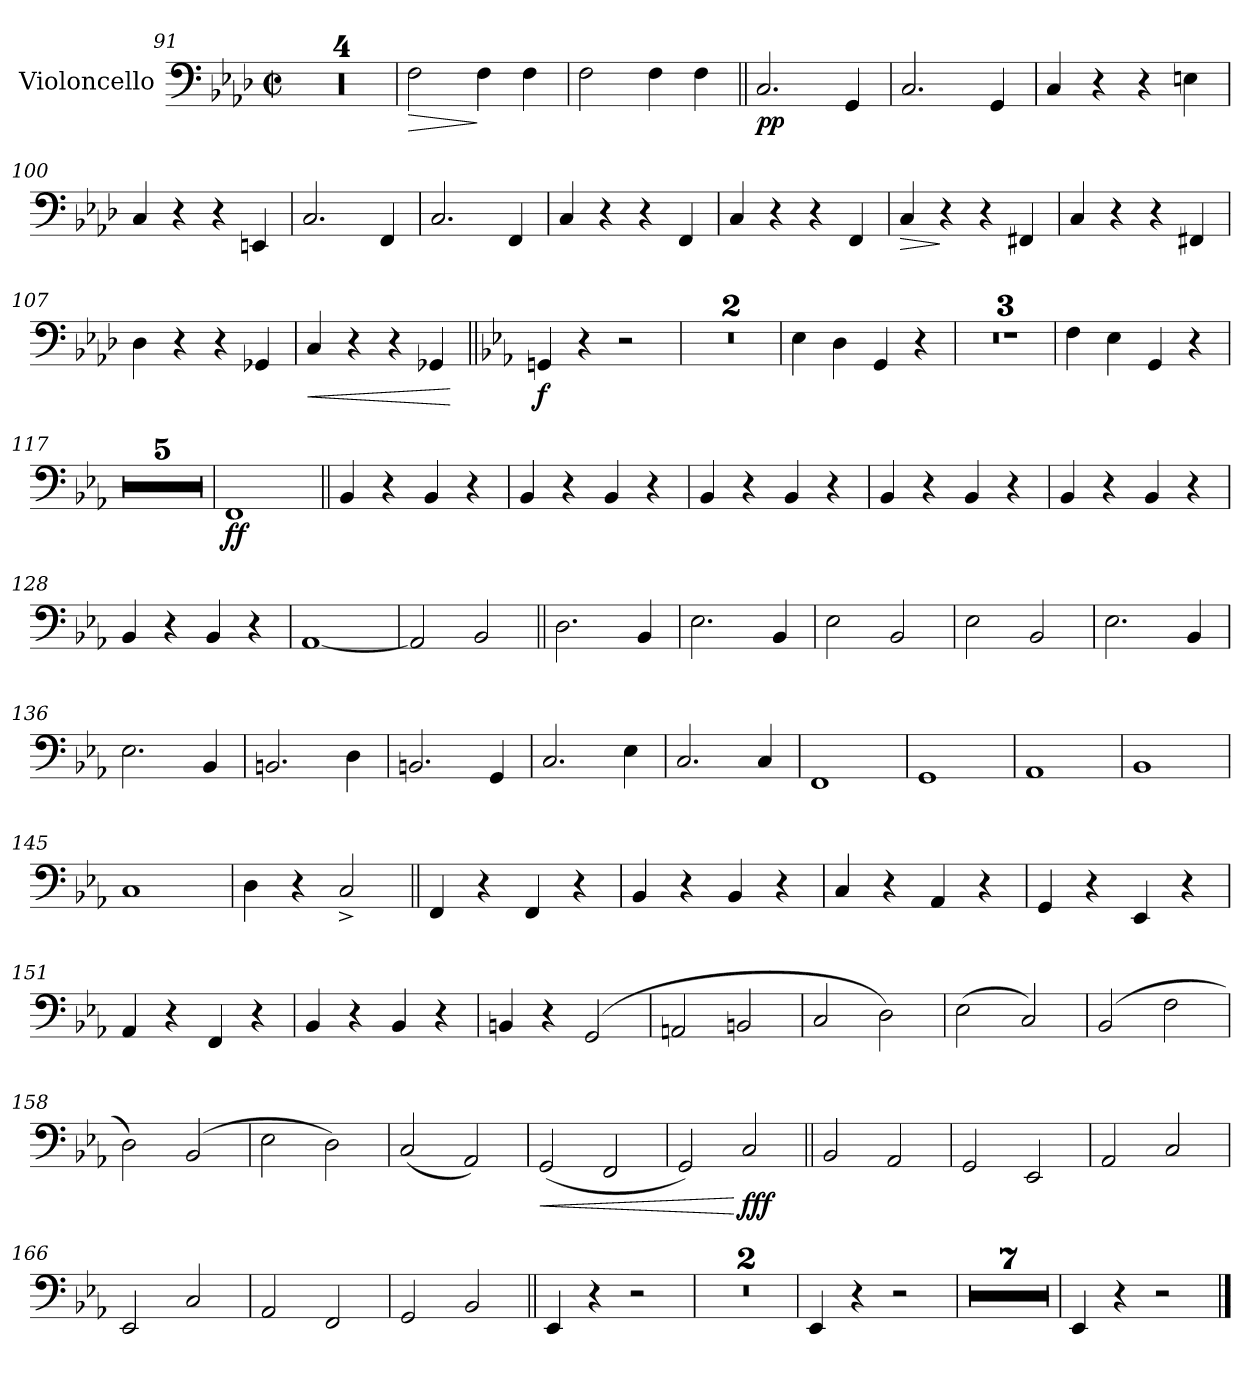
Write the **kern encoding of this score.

**kern	**dynam
*part1	*part1
*staff1	*staff1
*I"Violoncello	*
*I'Vc.	*
*clefF4	*
*k[b-e-a-d-]	*
*M2/2	*
*met(c|)	*
=91	=91
1r	.
=92	=92
1r	.
=93	=93
1r	.
=94	=94
1r	.
=95	=95
!	!LO:HP:b
2F\	>
4F\	]
4F\	.
=96	=96
2F\	.
4F\	.
4F\	.
=97||	=97||
!	!LO:DY:b
2.C/	pp
4GG/	.
=98	=98
2.C/	.
4GG/	.
=99	=99
4C/	.
4r	.
4r	.
4En\	.
=100	=100
4C/	.
4r	.
4r	.
4EEn/	.
=101	=101
2.C/	.
4FF/	.
=102	=102
2.C/	.
4FF/	.
=103	=103
4C/	.
4r	.
4r	.
4FF/	.
!!LO:PB:g=z
=104	=104
4C/	.
4r	.
4r	.
4FF/	.
=105	=105
!	!LO:HP:b
4C/	>
4r	]
4r	.
4FF#X/	.
=106	=106
4C/	.
4r	.
4r	.
4FF#X/	.
=107	=107
4D-\	.
4r	.
4r	.
4GG-X/	.
=108	=108
!	!LO:HP:b
4C/	<
4r	.
4r	.
4GG-X/	.
.	[
=109||	=109||
*k[b-e-a-]	*
!	!LO:DY:b
4GGn/	f
4r	.
2r	.
=110	=110
1r	.
=111	=111
1r	.
=112	=112
4E-\	.
4D\	.
4GG/	.
4r	.
=113	=113
1r	.
=114	=114
1r	.
=115	=115
1r	.
=116	=116
4F\	.
4E-\	.
4GG/	.
4r	.
!!LO:LB:g=z
=117	=117
1r	.
=118	=118
1r	.
=119	=119
1r	.
=120	=120
1r	.
=121	=121
1r	.
=122	=122
!	!LO:DY:b
1FF	ff
=123||	=123||
4BB-/	.
4r	.
4BB-/	.
4r	.
=124	=124
4BB-/	.
4r	.
4BB-/	.
4r	.
=125	=125
4BB-/	.
4r	.
4BB-/	.
4r	.
=126	=126
4BB-/	.
4r	.
4BB-/	.
4r	.
=127	=127
4BB-/	.
4r	.
4BB-/	.
4r	.
=128	=128
4BB-/	.
4r	.
4BB-/	.
4r	.
=129	=129
[1AA-	.
=130	=130
2AA-/]	.
2BB-/	.
=131||	=131||
2.D\	.
4BB-/	.
=132	=132
2.E-\	.
4BB-/	.
!!LO:LB:g=z
=133	=133
2E-\	.
2BB-/	.
=134	=134
2E-\	.
2BB-/	.
=135	=135
2.E-\	.
4BB-/	.
=136	=136
2.E-\	.
4BB-/	.
=137	=137
2.BBn/	.
4D\	.
=138	=138
2.BBn/	.
4GG/	.
=139	=139
2.C/	.
4E-\	.
=140	=140
2.C/	.
4C/	.
=141	=141
1FF	.
=142	=142
1GG	.
=143	=143
1AA-	.
=144	=144
1BB-	.
=145	=145
1C	.
=146	=146
4D\	.
4r	.
2C^/	.
!!LO:LB:g=z
=147||	=147||
4FF/	.
4r	.
4FF/	.
4r	.
=148	=148
4BB-/	.
4r	.
4BB-/	.
4r	.
=149	=149
4C/	.
4r	.
4AA-/	.
4r	.
=150	=150
4GG/	.
4r	.
4EE-/	.
4r	.
=151	=151
4AA-/	.
4r	.
4FF/	.
4r	.
=152	=152
4BB-/	.
4r	.
4BB-/	.
4r	.
=153	=153
4BBn/	.
4r	.
(>2GG/	.
=154	=154
2AAn/	.
2BBn/	.
=155	=155
2C/	.
2D\)	.
=156	=156
(>2E-\	.
2C/)	.
=157	=157
(>2BB-/	.
2F\	.
!!LO:LB:g=z
=158	=158
2D\)	.
(<2BB-/	.
=159	=159
2E-\	.
2D\)	.
=160	=160
(<2C/	.
2AA-/)	.
=161	=161
!	!LO:HP:b
(<2GG/	<
2FF/	.
=162	=162
2GG/)	.
!	!LO:DY:n=1:b
2C/	[ fff
=163||	=163||
2BB-/	.
2AA-/	.
=164	=164
2GG/	.
2EE-/	.
=165	=165
2AA-/	.
2C/	.
=166	=166
2EE-/	.
2C/	.
=167	=167
2AA-/	.
2FF/	.
=168	=168
2GG/	.
2BB-/	.
=169||	=169||
4EE-/	.
4r	.
2r	.
=170	=170
1r	.
=171	=171
1r	.
=172	=172
4EE-/	.
4r	.
2r	.
=173	=173
1r	.
=174	=174
1r	.
=175	=175
1r	.
=176	=176
1r	.
=177	=177
1r	.
=178	=178
1r	.
=179	=179
1r	.
!!LO:LB:g=z
=180	=180
4EE-/	.
4r	.
2r	.
==	==
*-	*-
